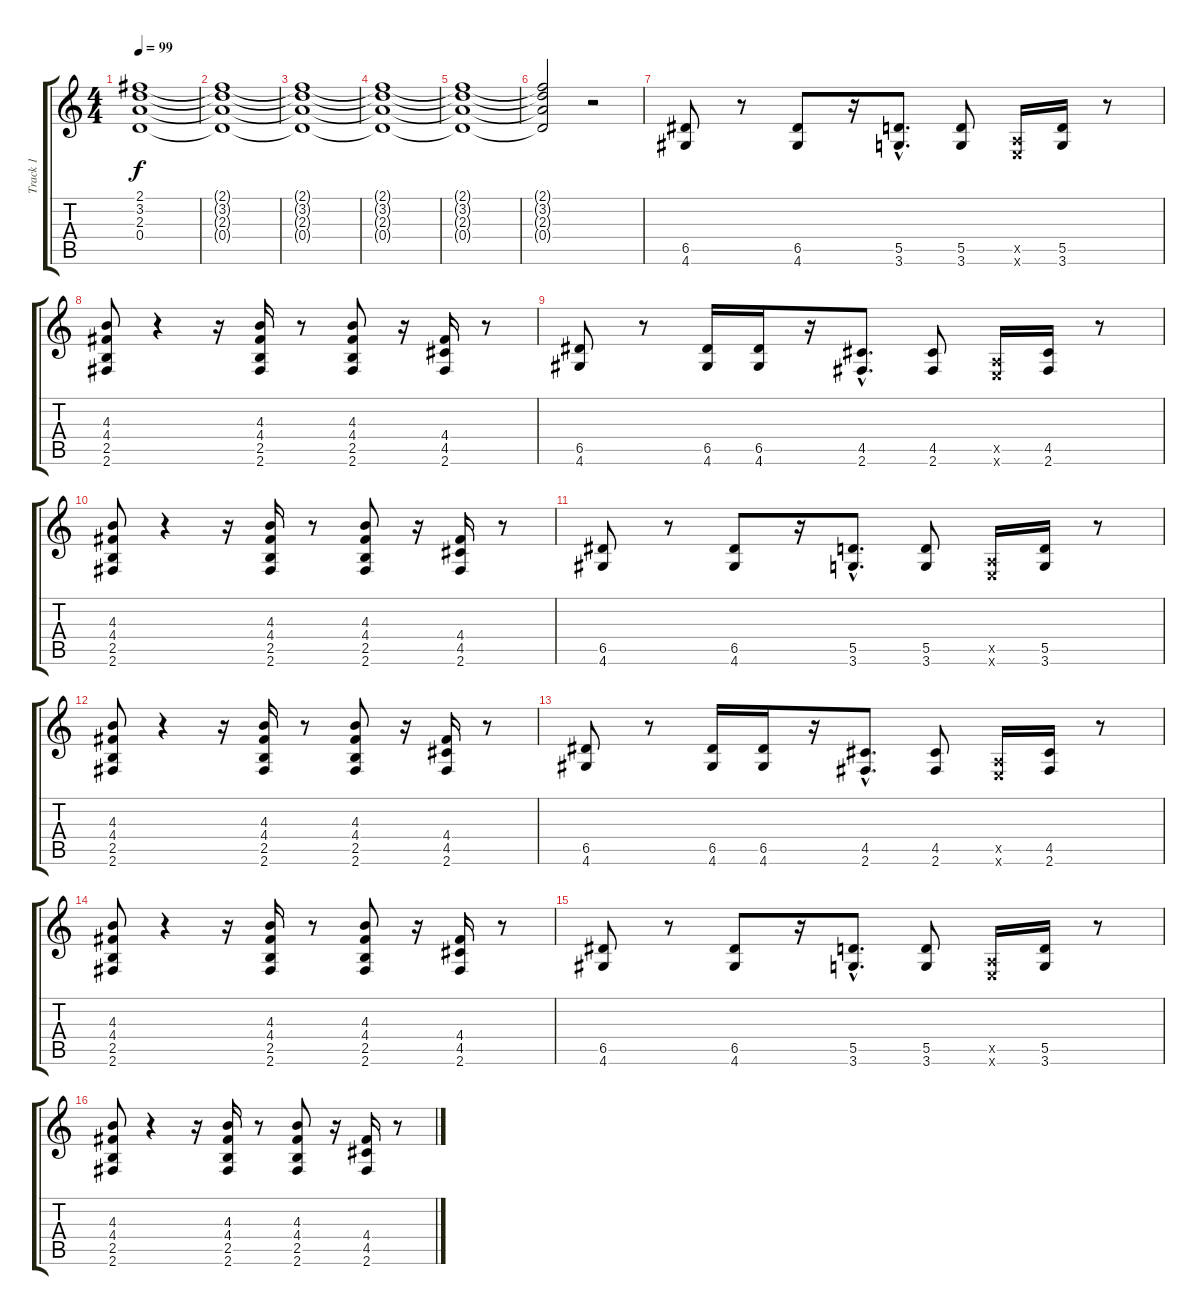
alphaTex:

\track ("Track 1" "Track 1") {instrument distortionguitar}
\staff {score tabs}
\tuning (E4 B3 G3 D3 A2 E2) {hide}
\ts (4 4)
\tempo 99
\clef g2
\ks c
(2.1 3.2 2.3 0.4).1{dy f} |
(2.1{t} 3.2{t} 2.3{t} 0.4{t}).1 |
(2.1{t} 3.2{t} 2.3{t} 0.4{t}).1 |
(2.1{t} 3.2{t} 2.3{t} 0.4{t}).1 |
(2.1{t} 3.2{t} 2.3{t} 0.4{t}).1 |
(2.1{t} 3.2{t} 2.3{t} 0.4{t}).2 r.2 |
(6.5 4.6).8 r.8 (6.5 4.6).8 r.16 (5.5{hac} 3.6{hac}).8{d} (5.5 3.6).8 (0.5{x} 0.6{x}).16 (5.5 3.6).16 r.8 |
(4.3 4.4 2.5 2.6).8 r.4 r.16 (4.3 4.4 2.5 2.6).16 r.8 (4.3 4.4 2.5 2.6).8 r.16 (4.4 4.5 2.6).16 r.8 |
(6.5 4.6).8 r.8 (6.5 4.6).16 (6.5 4.6).16 r.16 (4.5{hac} 2.6{hac}).8{d} (4.5 2.6).8 (0.5{x} 0.6{x}).16 (4.5 2.6).16 r.8 |
(4.3 4.4 2.5 2.6).8 r.4 r.16 (4.3 4.4 2.5 2.6).16 r.8 (4.3 4.4 2.5 2.6).8 r.16 (4.4 4.5 2.6).16 r.8 |
(6.5 4.6).8 r.8 (6.5 4.6).8 r.16 (5.5{hac} 3.6{hac}).8{d} (5.5 3.6).8 (0.5{x} 0.6{x}).16 (5.5 3.6).16 r.8 |
(4.3 4.4 2.5 2.6).8 r.4 r.16 (4.3 4.4 2.5 2.6).16 r.8 (4.3 4.4 2.5 2.6).8 r.16 (4.4 4.5 2.6).16 r.8 |
(6.5 4.6).8 r.8 (6.5 4.6).16 (6.5 4.6).16 r.16 (4.5{hac} 2.6{hac}).8{d} (4.5 2.6).8 (0.5{x} 0.6{x}).16 (4.5 2.6).16 r.8 |
(4.3 4.4 2.5 2.6).8 r.4 r.16 (4.3 4.4 2.5 2.6).16 r.8 (4.3 4.4 2.5 2.6).8 r.16 (4.4 4.5 2.6).16 r.8 |
(6.5 4.6).8 r.8 (6.5 4.6).8 r.16 (5.5{hac} 3.6{hac}).8{d} (5.5 3.6).8 (0.5{x} 0.6{x}).16 (5.5 3.6).16 r.8 |
(4.3 4.4 2.5 2.6).8 r.4 r.16 (4.3 4.4 2.5 2.6).16 r.8 (4.3 4.4 2.5 2.6).8 r.16 (4.4 4.5 2.6).16 r.8
